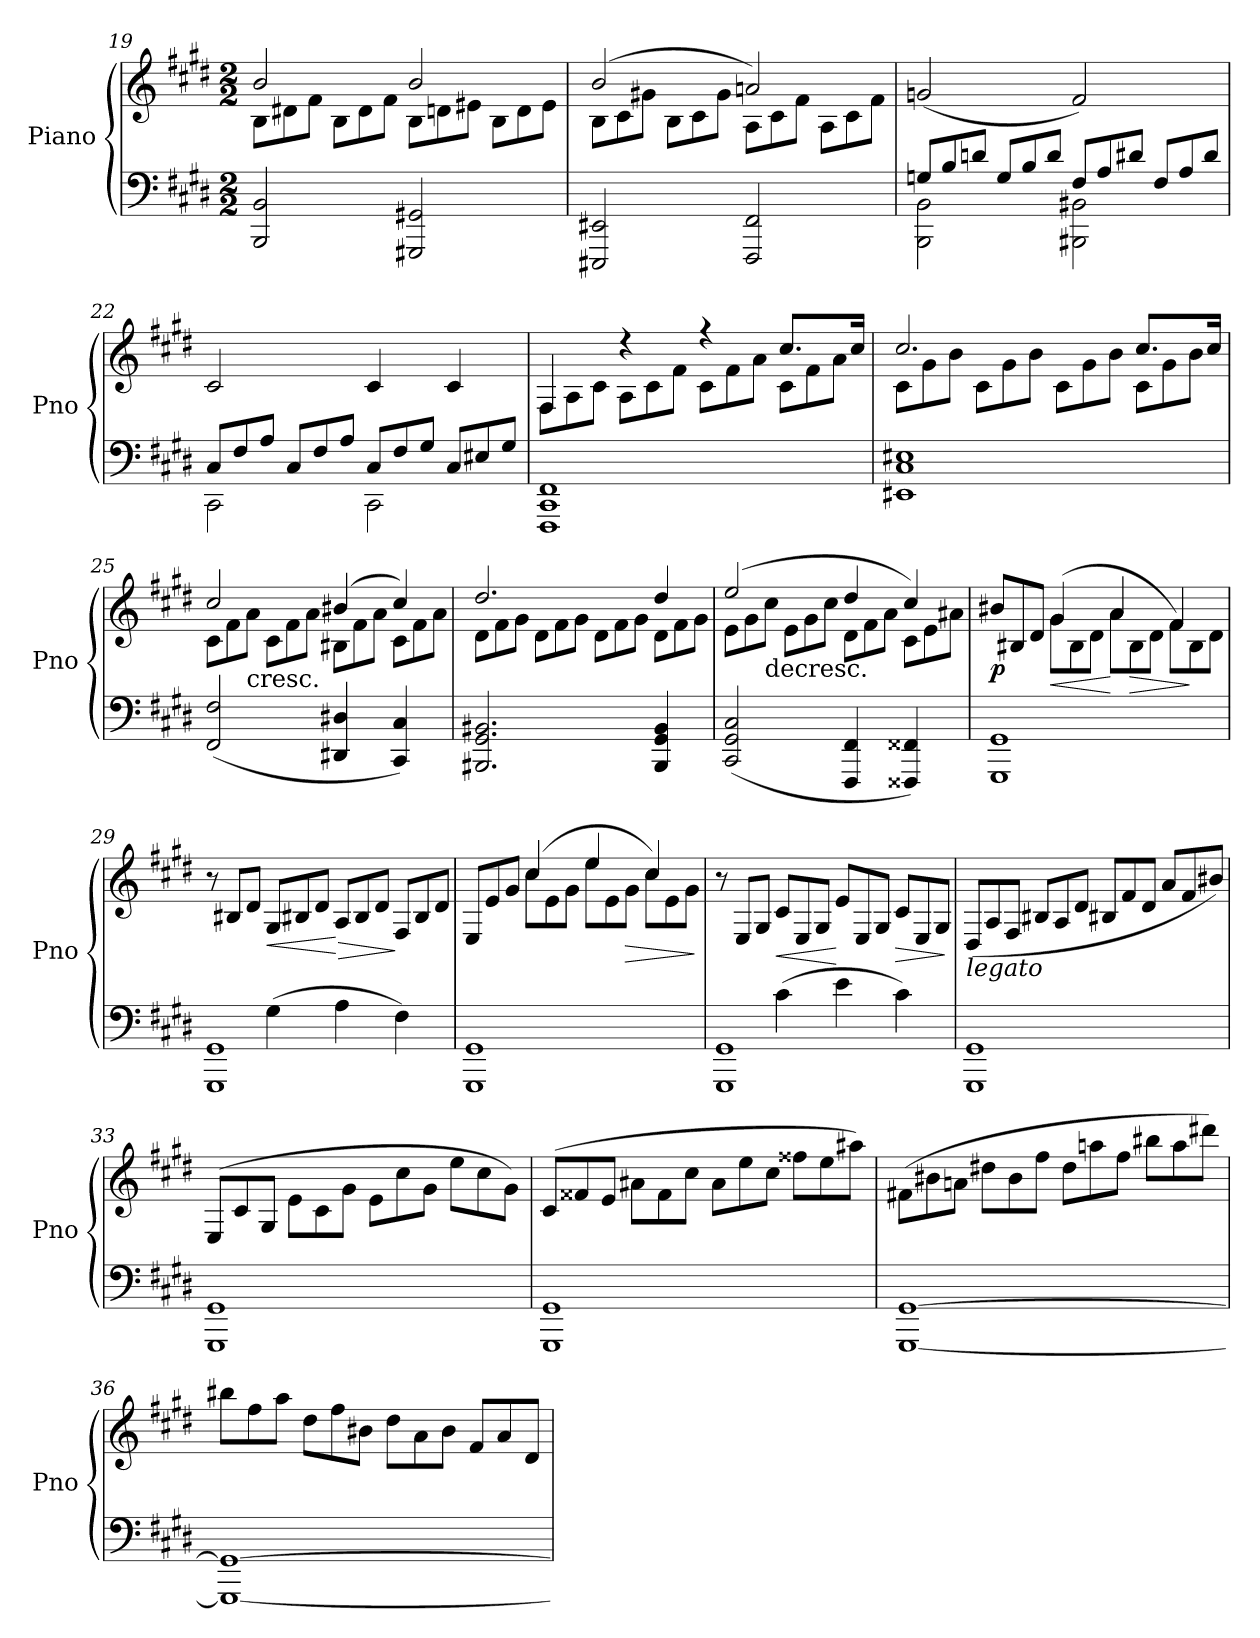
**kern	**kern	**dynam
*part1	*part1	*part1
*staff2	*staff1	*staff1/2
*I"Piano	*	*
*I'Pno	*	*
*clefF4	*clefG2	*
*k[f#c#g#d#]	*k[f#c#g#d#]	*
*c#:	*c#:	*
*M2/2	*M2/2	*
=19	=19	=19
*	*^	*
*	*	*Xtuplet	*
2BBB 2BB	2b	12BL	.
.	.	12d#X	.
.	.	12f#J	.
.	.	12BL	.
.	.	12d#	.
.	.	12f#J	.
2GGG#X 2GG#X	2b	12BL	.
.	.	12dn	.
.	.	12e#XJ	.
.	.	12BL	.
.	.	12d	.
.	.	12e#J	.
=20	=20	=20	=20
2EEE#X 2EE#X	(2b	12BL	.
.	.	12c#	.
.	.	12g#XJ	.
.	.	12BL	.
.	.	12c#	.
.	.	12g#J	.
2FFF# 2FF#	2an)	12AL	.
.	.	12c#	.
.	.	12f#J	.
.	.	12AL	.
.	.	12c#	.
.	.	12f#J	.
*	*v	*v	*
=21	=21	=21
*Xtuplet	*	*
*^	*	*
12GnL	2BBB 2BB	(2gn	.
12B	.	.	.
12dnJ	.	.	.
12GL	.	.	.
12B	.	.	.
12dJ	.	.	.
12F#L	2BBB#X 2BB#X	2f#)	.
12A	.	.	.
12d#XJ	.	.	.
12F#L	.	.	.
12A	.	.	.
12d#J	.	.	.
=22	=22	=22	=22
12C#L	2CC#	2c#	.
12F#	.	.	.
12AJ	.	.	.
12C#L	.	.	.
12F#	.	.	.
12AJ	.	.	.
12C#L	2CC#	4c#	.
12F#	.	.	.
12G#J	.	.	.
12C#L	.	4c#	.
12E#X	.	.	.
12G#J	.	.	.
*v	*v	*	*
=23	=23	=23
*	*^	*
1FFF#\ 1CC#\ 1FF#\	4F#/	12F#\L	.
.	.	12A\	.
.	.	12c#\J	.
.	4r	12AL	.
.	.	12c#	.
.	.	12f#J	.
.	4r	12c#L	.
.	.	12f#	.
.	.	12aJ	.
.	8.cc#L	12c#L	.
.	.	12f#	.
.	.	12aJ	.
.	16cc#Jk	.	.
=24	=24	=24	=24
1EE#X 1C# 1E#X	2.cc#	12c#L	.
.	.	12g#	.
.	.	12bJ	.
.	.	12c#L	.
.	.	12g#	.
.	.	12bJ	.
.	.	12c#L	.
.	.	12g#	.
.	.	12bJ	.
.	8.cc#L	12c#L	.
.	.	12g#	.
.	.	12bJ	.
.	16cc#Jk	.	.
=25	=25	=25	=25
(2FF# 2F#	2cc#	12c#L	.
.	.	12f#	.
!	!	!LO:TX:c:t=cresc.	!
.	.	12aJ	.
.	.	12c#L	.
.	.	12f#	.
.	.	12aJ	.
4DD#X 4D#X	(4b#X	12B#XL	.
.	.	12f#	.
.	.	12aJ	.
4CC# 4C#)	4cc#)	12c#L	.
.	.	12f#	.
.	.	12aJ	.
=26	=26	=26	=26
2.BBB#X 2.GG# 2.BB#X	2.dd#	12d#L	.
.	.	12f#	.
.	.	12g#J	.
.	.	12d#L	.
.	.	12f#	.
.	.	12g#J	.
.	.	12d#L	.
.	.	12f#	.
.	.	12g#J	.
4BBB# 4GG# 4BB#	4dd#	12d#L	.
.	.	12f#	.
.	.	12g#J	.
=27	=27	=27	=27
(2CC# 2GG# 2C#	(2ee	12eL	.
.	.	12g#	.
!	!	!LO:TX:c:t=decresc.	!
.	.	12cc#J	.
.	.	12eL	.
.	.	12g#	.
.	.	12cc#J	.
4FFF# 4FF#	4dd#	12d#L	.
.	.	12f#	.
.	.	12aJ	.
4FFF##X 4FF##X)	4cc#)	12c#L	.
.	.	12e	.
.	.	12a#XJ	.
=28	=28	=28	=28
1GGG# 1GG#	4ryy	12b#XL	p
.	.	12B#X	.
.	.	12d#J	.
.	(4g#	12g#L	<
.	.	12B#	.
.	.	12d#J	.
.	4a	12aL	[
.	.	12B#	>
.	.	12d#J	.
.	4f#	12f#L)	.
.	.	12B#	]
.	.	12d#J	.
*	*v	*v	*
=29	=29	=29
*^	*	*
4ryy	1GGG# 1GG#	12r	.
.	.	12B#XL	.
.	.	12d#J	.
!	!	!	!LO:HP:b
(<4G#\	.	12G#/L	<
.	.	12B#X	.
.	.	12d#J	.
!	!	!	!LO:HP:n=1:b
4A\	.	12A/L	[ >
.	.	12B#/	.
.	.	12d#J	.
4F#\)	.	12F#/L	]
.	.	12B#/	.
.	.	12d#J	.
*v	*v	*	*
=30	=30	=30
*	*^	*
1GGG#\ 1GG#\	4ryy	12E/L	.
.	.	12e	.
.	.	12g#J	.
.	(4cc#	12cc#L	.
.	.	12e	.
.	.	12g#J	.
.	4ee	12eeL	.
.	.	12e	.
.	.	12g#J	>
.	4cc#)	12cc#L	.
.	.	12e	.
.	.	12g#J	.
*	*v	*v	*
.	.	]
=31	=31	=31
*^	*	*
4ryy	1GGG# 1GG#	12r	.
.	.	12E/L	.
.	.	12G#/J	.
(<4c#\	.	12c#/L	<
.	.	12E/	.
.	.	12G#/J	.
4e\	.	12e/L	[
.	.	12E/	.
.	.	12G#/J	.
4c#\)	.	12c#/L	>
.	.	12E/	.
.	.	12G#/J	.
*v	*v	*	*
.	.	]
=32	=32	=32
!	!LO:TX:b:i:t=legato	!
1GGG#\ 1GG#\	(>12D#/L	.
.	12A/	.
.	12F#/J	.
.	12B#X/L	.
.	12A/	.
.	12d#J	.
.	12B#XL	.
.	12f#	.
.	12d#J	.
.	12aL	.
.	12f#	.
.	12b#XJ)	.
=33	=33	=33
1GGG#\ 1GG#\	(>12E/L	.
.	12c#/	.
.	12G#/J	.
.	12e\L	.
.	12c#\	.
.	12g#\J	.
.	12e\L	.
.	12cc#\	.
.	12g#\J	.
.	12eeL	.
.	12cc#	.
.	12g#J)	.
=34	=34	=34
1GGG# 1GG#	(>12c#L	.
.	12f##X	.
.	12eJ	.
.	12a#X\L	.
.	12f##\	.
.	12cc#\J	.
.	12a#L	.
.	12ee	.
.	12cc#J	.
.	12ff##XL	.
.	12ee	.
.	12aa#XJ)	.
=35	=35	=35
[1GGG# [1GG#	(12f#X\L	.
.	12b#X\	.
.	12an\J	.
.	12dd#XL	.
.	12b#	.
.	12ff#J	.
.	12dd#L	.
.	12aan	.
.	12ff#J	.
.	12bb#XL	.
.	12aa	.
.	12ddd#XJ)	.
=36	=36	=36
1GGG#_ 1GG#_	12bb#XL	.
.	12ff#	.
.	12aaJ	.
.	12dd#L	.
.	12ff#	.
.	12b#XJ	.
.	12dd#L	.
.	12a	.
.	12b#J	.
.	12f#L	.
.	12a	.
.	12d#J	.
=	=	=
*-	*-	*-
